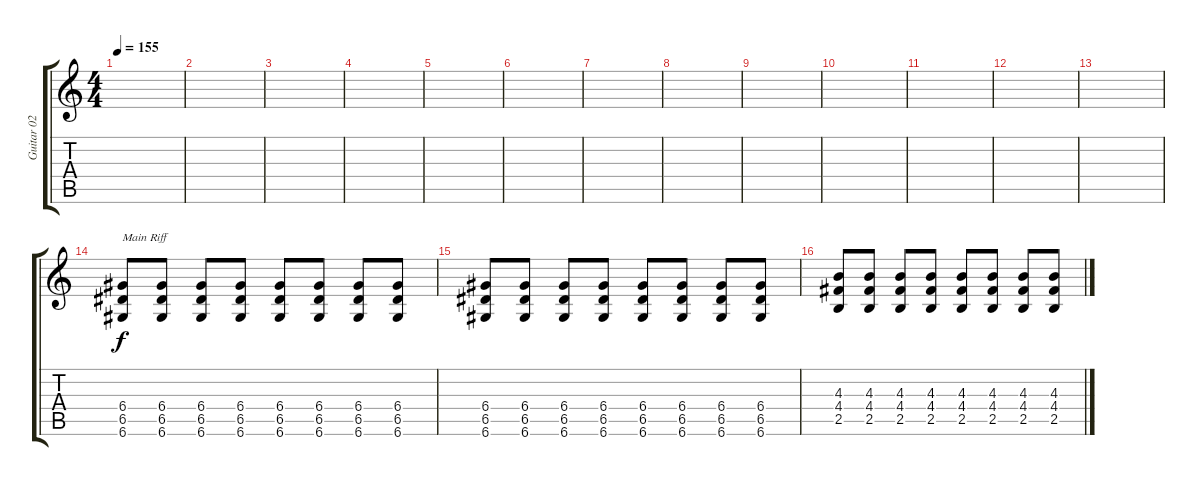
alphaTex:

\track ("Guitar 02" "Guitar 02") {instrument distortionguitar}
\staff {score tabs}
\tuning (E4 B3 G3 D3 A2 D2) {hide}
\ts (4 4)
\tempo 155
\clef g2
\ks c
|
|
|
|
|
|
|
|
|
|
|
|
|
(6.4 6.5 6.6).8{txt "Main Riff"} (6.4 6.5 6.6).8 (6.4 6.5 6.6).8 (6.4 6.5 6.6).8 (6.4 6.5 6.6).8 (6.4 6.5 6.6).8 (6.4 6.5 6.6).8 (6.4 6.5 6.6).8 |
(6.4 6.5 6.6).8 (6.4 6.5 6.6).8 (6.4 6.5 6.6).8 (6.4 6.5 6.6).8 (6.4 6.5 6.6).8 (6.4 6.5 6.6).8 (6.4 6.5 6.6).8 (6.4 6.5 6.6).8 |
(4.3 4.4 2.5).8 (4.3 4.4 2.5).8 (4.3 4.4 2.5).8 (4.3 4.4 2.5).8 (4.3 4.4 2.5).8 (4.3 4.4 2.5).8 (4.3 4.4 2.5).8 (4.3 4.4 2.5).8
